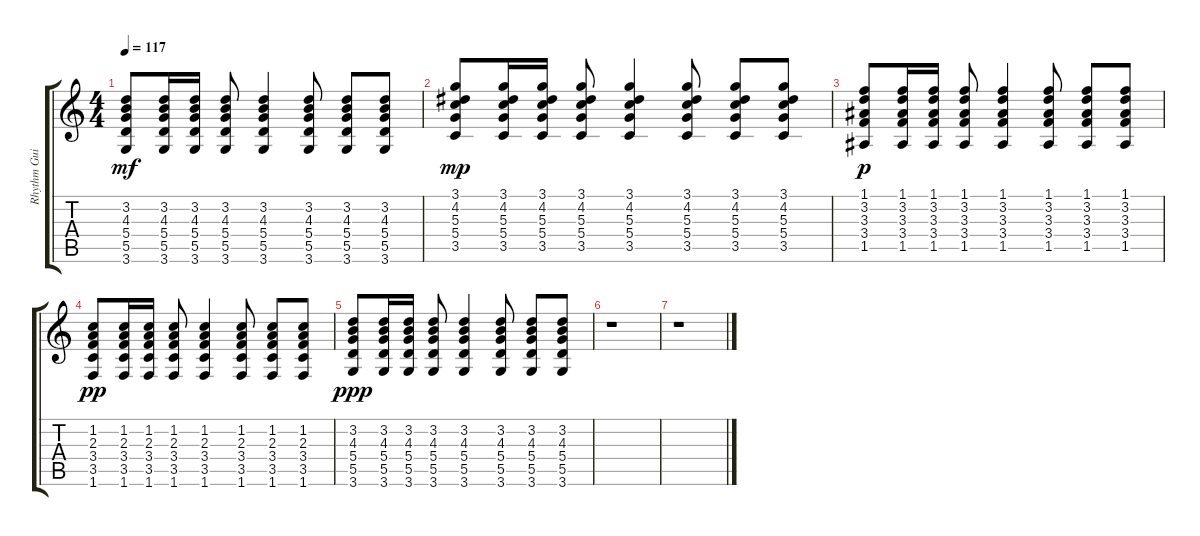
\track ("Rhythm Guitar (Electric)" "Rhythm Gui") {instrument overdrivenguitar}
\staff {score tabs}
\tuning (E4 B3 G3 D3 A2 E2) {hide}
\ts (4 4)
\tempo 117
\clef g2
\ks c
(3.2 4.3 5.4 5.5 3.6).8{dy mf} (3.2 4.3 5.4 5.5 3.6).16 (3.2 4.3 5.4 5.5 3.6).16 (3.2 4.3 5.4 5.5 3.6).8 (3.2 4.3 5.4 5.5 3.6).4 (3.2 4.3 5.4 5.5 3.6).8 (3.2 4.3 5.4 5.5 3.6).8 (3.2 4.3 5.4 5.5 3.6).8 |
(3.1 4.2 5.3 5.4 3.5).8{dy mp} (3.1 4.2 5.3 5.4 3.5).16 (3.1 4.2 5.3 5.4 3.5).16 (3.1 4.2 5.3 5.4 3.5).8 (3.1 4.2 5.3 5.4 3.5).4 (3.1 4.2 5.3 5.4 3.5).8 (3.1 4.2 5.3 5.4 3.5).8 (3.1 4.2 5.3 5.4 3.5).8 |
(1.1 3.2 3.3 3.4 1.5).8{dy p} (1.1 3.2 3.3 3.4 1.5).16 (1.1 3.2 3.3 3.4 1.5).16 (1.1 3.2 3.3 3.4 1.5).8 (1.1 3.2 3.3 3.4 1.5).4 (1.1 3.2 3.3 3.4 1.5).8 (1.1 3.2 3.3 3.4 1.5).8 (1.1 3.2 3.3 3.4 1.5).8 |
(1.2 2.3 3.4 3.5 1.6).8{dy pp} (1.2 2.3 3.4 3.5 1.6).16 (1.2 2.3 3.4 3.5 1.6).16 (1.2 2.3 3.4 3.5 1.6).8 (1.2 2.3 3.4 3.5 1.6).4 (1.2 2.3 3.4 3.5 1.6).8 (1.2 2.3 3.4 3.5 1.6).8 (1.2 2.3 3.4 3.5 1.6).8 |
(3.2 4.3 5.4 5.5 3.6).8{dy ppp} (3.2 4.3 5.4 5.5 3.6).16 (3.2 4.3 5.4 5.5 3.6).16 (3.2 4.3 5.4 5.5 3.6).8 (3.2 4.3 5.4 5.5 3.6).4 (3.2 4.3 5.4 5.5 3.6).8 (3.2 4.3 5.4 5.5 3.6).8 (3.2 4.3 5.4 5.5 3.6).8 |
r.1 |
r.1
